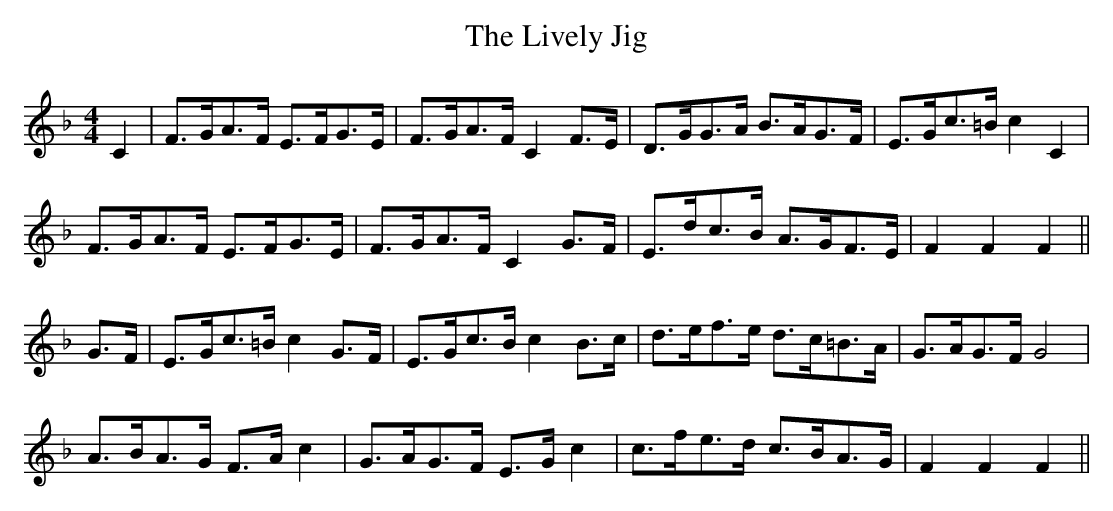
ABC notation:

X:1
T:Lively Jig, The
M:4/4
L:1/8
K:F
C2|F>GA>F E>FG>E|F>GA>F C2 F>E|D>GG>A B>AG>F|E>Gc>=B c2C2|
F>GA>F E>FG>E|F>GA>F C2 G>F|E>dc>B A>GF>E|F2F2F2||
G>F|E>Gc>=B c2 G>F|E>Gc>B c2 B>c|d>ef>e d>c=B>A|G>AG>F G4|
A>BA>G F>A c2|G>AG>F E>G c2|c>fe>d c>BA>G|F2F2F2||
x
